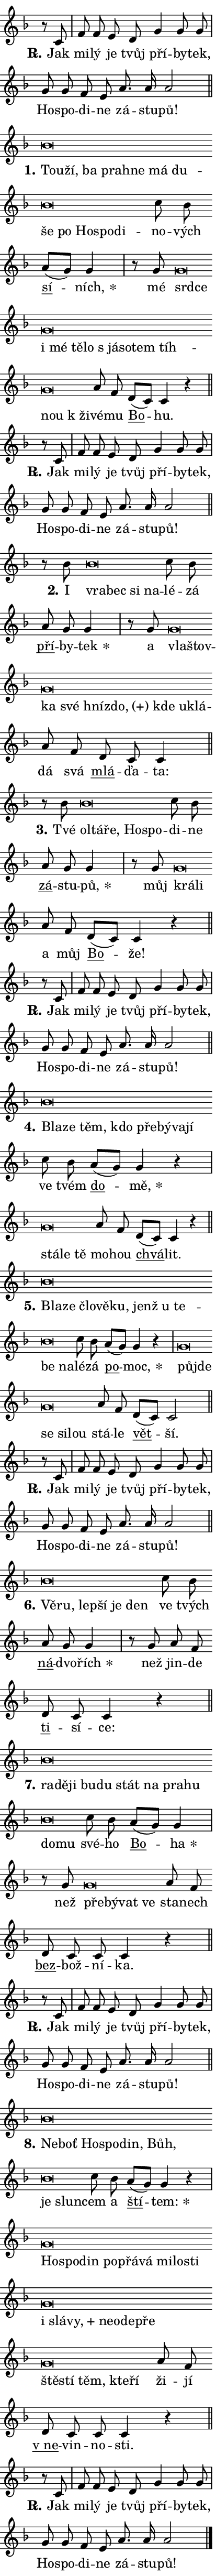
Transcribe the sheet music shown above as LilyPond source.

\version "2.24.0"
\header { tagline = "" }
\paper {
  indent = 0\cm
  top-margin = 0\cm
  right-margin = 0.13\cm % to fit lyric hyphens
  bottom-margin = 0\cm
  left-margin = 0\cm
  paper-width = 7\cm
  page-breaking = #ly:one-page-breaking
  system-system-spacing.basic-distance = #11
  score-system-spacing.basic-distance = #11
  ragged-last = ##f
}


%% Author: Thomas Morley
%% https://lists.gnu.org/archive/html/lilypond-user/2020-05/msg00002.html
#(define (line-position grob)
"Returns position of @var[grob} in current system:
   @code{'start}, if at first time-step
   @code{'end}, if at last time-step
   @code{'middle} otherwise
"
  (let* ((col (ly:item-get-column grob))
         (ln (ly:grob-object col 'left-neighbor))
         (rn (ly:grob-object col 'right-neighbor))
         (col-to-check-left (if (ly:grob? ln) ln col))
         (col-to-check-right (if (ly:grob? rn) rn col))
         (break-dir-left
           (and
             (ly:grob-property col-to-check-left 'non-musical #f)
             (ly:item-break-dir col-to-check-left)))
         (break-dir-right
           (and
             (ly:grob-property col-to-check-right 'non-musical #f)
             (ly:item-break-dir col-to-check-right))))
        (cond ((eqv? 1 break-dir-left) 'start)
              ((eqv? -1 break-dir-right) 'end)
              (else 'middle))))

#(define (tranparent-at-line-position vctor)
  (lambda (grob)
  "Relying on @code{line-position} select the relevant enry from @var{vctor}.
Used to determine transparency,"
    (case (line-position grob)
      ((end) (not (vector-ref vctor 0)))
      ((middle) (not (vector-ref vctor 1)))
      ((start) (not (vector-ref vctor 2))))))

noteHeadBreakVisibility =
#(define-music-function (break-visibility)(vector?)
"Makes @code{NoteHead}s transparent relying on @var{break-visibility}"
#{
  \override NoteHead.transparent =
    #(tranparent-at-line-position break-visibility)
#})

#(define delete-ledgers-for-transparent-note-heads
  (lambda (grob)
    "Reads whether a @code{NoteHead} is transparent.
If so this @code{NoteHead} is removed from @code{'note-heads} from
@var{grob}, which is supposed to be @code{LedgerLineSpanner}.
As a result ledgers are not printed for this @code{NoteHead}"
    (let* ((nhds-array (ly:grob-object grob 'note-heads))
           (nhds-list
             (if (ly:grob-array? nhds-array)
                 (ly:grob-array->list nhds-array)
                 '()))
           ;; Relies on the transparent-property being done before
           ;; Staff.LedgerLineSpanner.after-line-breaking is executed.
           ;; This is fragile ...
           (to-keep
             (remove
               (lambda (nhd)
                 (ly:grob-property nhd 'transparent #f))
               nhds-list)))
      ;; TODO find a better method to iterate over grob-arrays, similiar
      ;; to filter/remove etc for lists
      ;; For now rebuilt from scratch
      (set! (ly:grob-object grob 'note-heads)  '())
      (for-each
        (lambda (nhd)
          (ly:pointer-group-interface::add-grob grob 'note-heads nhd))
        to-keep))))

squashNotes = {
  \override NoteHead.X-extent = #'(-0.2 . 0.2)
  \override NoteHead.Y-extent = #'(-0.75 . 0)
  \override NoteHead.stencil =
    #(lambda (grob)
       (let ((pos (ly:grob-property grob 'staff-position)))
         (begin
           (if (< pos -7) (display "ERROR: Lower brevis then expected\n") (display "OK: Expected brevis position\n"))
           (if (<= pos -6) ly:text-interface::print ly:note-head::print))))
}
unSquashNotes = {
  \revert NoteHead.X-extent
  \revert NoteHead.Y-extent
  \revert NoteHead.stencil
}

hideNotes = \noteHeadBreakVisibility #begin-of-line-visible
unHideNotes = \noteHeadBreakVisibility #all-visible

% work-around for resetting accidentals
% https://lilypond.org/doc/v2.23/Documentation/notation/displaying-rhythms#unmetered-music
cadenzaMeasure = {
  \cadenzaOff
  \partial 1024 s1024
  \cadenzaOn
}

#(define-markup-command (accent layout props text) (markup?)
  "Underline accented syllable"
  (interpret-markup layout props
    #{\markup \override #'(offset . 4.3) \underline { #text }#}))

responsum = \markup \concat {
  "R" \hspace #-1.05 \path #0.1 #'((moveto 0 0.07) (lineto 0.9 0.8)) \hspace #0.05 "."
}

spaceSize = #0.6828661417322834 % exact space size for TeX Gyre Schola

\layout {
  \context {
    \Staff
    \remove "Time_signature_engraver"
    \override LedgerLineSpanner.after-line-breaking = #delete-ledgers-for-transparent-note-heads
  }
  \context {
    \Lyrics {
      \override LyricSpace.minimum-distance = \spaceSize
      \override LyricText.font-name = #"TeX Gyre Schola"
      \override LyricText.font-size = 1
      \override StanzaNumber.font-name = #"TeX Gyre Schola Bold"
      \override StanzaNumber.font-size = 1
    }
  }
  \context {
    \Score 
    \override NoteHead.text =
      #(lambda (grob) 
        (let ((pos (ly:grob-property grob 'staff-position)))
          #{\markup {
            \combine
              \halign #-0.55 \raise #(if (= pos -6) 0 0.5) \override #'(thickness . 2) \draw-line #'(3.2 . 0)
              \musicglyph "noteheads.sM1"
          }#}))
  }
}

% magnetic-lyrics.ily
%
%   written by
%     Jean Abou Samra <jean@abou-samra.fr>
%     Werner Lemberg <wl@gnu.org>
%
%   adapted by
%     Jiri Hon <jiri.hon@gmail.com>
%
% Version 2022-Apr-15

% https://www.mail-archive.com/lilypond-user@gnu.org/msg149350.html

#(define (Left_hyphen_pointer_engraver context)
   "Collect syllable-hyphen-syllable occurrences in lyrics and store
them in properties.  This engraver only looks to the left.  For
example, if the lyrics input is @code{foo -- bar}, it does the
following.

@itemize @bullet
@item
Set the @code{text} property of the @code{LyricHyphen} grob between
@q{foo} and @q{bar} to @code{foo}.

@item
Set the @code{left-hyphen} property of the @code{LyricText} grob with
text @q{foo} to the @code{LyricHyphen} grob between @q{foo} and
@q{bar}.
@end itemize

Use this auxiliary engraver in combination with the
@code{lyric-@/text::@/apply-@/magnetic-@/offset!} hook."
   (let ((hyphen #f)
         (text #f))
     (make-engraver
      (acknowledgers
       ((lyric-syllable-interface engraver grob source-engraver)
        (set! text grob)))
      (end-acknowledgers
       ((lyric-hyphen-interface engraver grob source-engraver)
        ;(when (not (grob::has-interface grob 'lyric-space-interface))
          (set! hyphen grob)));)
      ((stop-translation-timestep engraver)
       (when (and text hyphen)
         (ly:grob-set-object! text 'left-hyphen hyphen))
       (set! text #f)
       (set! hyphen #f)))))

#(define (lyric-text::apply-magnetic-offset! grob)
   "If the space between two syllables is less than the value in
property @code{LyricText@/.details@/.squash-threshold}, move the right
syllable to the left so that it gets concatenated with the left
syllable.

Use this function as a hook for
@code{LyricText@/.after-@/line-@/breaking} if the
@code{Left_@/hyphen_@/pointer_@/engraver} is active."
   (let ((hyphen (ly:grob-object grob 'left-hyphen #f)))
     (when hyphen
       (let ((left-text (ly:spanner-bound hyphen LEFT)))
         (when (grob::has-interface left-text 'lyric-syllable-interface)
           (let* ((common (ly:grob-common-refpoint grob left-text X))
                  (this-x-ext (ly:grob-extent grob common X))
                  (left-x-ext
                   (begin
                     ;; Trigger magnetism for left-text.
                     (ly:grob-property left-text 'after-line-breaking)
                     (ly:grob-extent left-text common X)))
                  ;; `delta` is the gap width between two syllables.
                  (delta (- (interval-start this-x-ext)
                            (interval-end left-x-ext)))
                  (details (ly:grob-property grob 'details))
                  (threshold (assoc-get 'squash-threshold details 0.2)))
             (when (< delta threshold)
               (let* (;; We have to manipulate the input text so that
                      ;; ligatures crossing syllable boundaries are not
                      ;; disabled.  For languages based on the Latin
                      ;; script this is essentially a beautification.
                      ;; However, for non-Western scripts it can be a
                      ;; necessity.
                      (lt (ly:grob-property left-text 'text))
                      (rt (ly:grob-property grob 'text))
                      (is-space (grob::has-interface hyphen 'lyric-space-interface))
                      (space (if is-space " " ""))
                      (extra-delta (if is-space spaceSize 0))
                      ;; Append new syllable.
                      (ltrt-space (if (and (string? lt) (string? rt))
                                (string-append lt space rt)
                                (make-concat-markup (list lt space rt))))
                      ;; Right-align `ltrt` to the right side.
                      (ltrt-space-markup (grob-interpret-markup
                               grob
                               (make-translate-markup
                                (cons (interval-length this-x-ext) 0)
                                (make-right-align-markup ltrt-space)))))
                 (begin
                   ;; Don't print `left-text`.
                   (ly:grob-set-property! left-text 'stencil #f)
                   ;; Set text and stencil (which holds all collected
                   ;; syllables so far) and shift it to the left.
                   (ly:grob-set-property! grob 'text ltrt-space)
                   (ly:grob-set-property! grob 'stencil ltrt-space-markup)
                   (ly:grob-translate-axis! grob (- (- delta extra-delta)) X))))))))))


#(define (lyric-hyphen::displace-bounds-first grob)
   ;; Make very sure this callback isn't triggered too early.
   (let ((left (ly:spanner-bound grob LEFT))
         (right (ly:spanner-bound grob RIGHT)))
     (ly:grob-property left 'after-line-breaking)
     (ly:grob-property right 'after-line-breaking)
     (ly:lyric-hyphen::print grob)))

squashThreshold = #0.4

\layout {
  \context {
    \Lyrics
    \consists #Left_hyphen_pointer_engraver
    \override LyricText.after-line-breaking =
      #lyric-text::apply-magnetic-offset!
    \override LyricHyphen.stencil = #lyric-hyphen::displace-bounds-first
    \override LyricText.details.squash-threshold = \squashThreshold
    \override LyricHyphen.minimum-distance = 0
    \override LyricHyphen.minimum-length = \squashThreshold
  }
}

squashText = \override LyricText.details.squash-threshold = 9999
unSquashText = \override LyricText.details.squash-threshold = \squashThreshold

leftText = \override LyricText.self-alignment-X = #LEFT
unLeftText = \revert LyricText.self-alignment-X

starOffset = #(lambda (grob) 
                (let ((x_offset (ly:self-alignment-interface::aligned-on-x-parent grob)))
                  (if (= x_offset 0) 0 (+ x_offset 1.2))))

star = #(define-music-function (syllable)(string?)
"Append star separator at the end of a syllable"
#{
  \once \override LyricText.X-offset = #starOffset
  \lyricmode { \markup {
    #syllable
    \override #'((font-name . "TeX Gyre Schola Bold")) \hspace #0.2 \lower #0.65 \larger "*"
  } }
#})

starAccent = #(define-music-function (syllable)(string?)
"Append star separator at the end of a syllable and make accent"
#{
  \once \override LyricText.X-offset = #starOffset
  \lyricmode { \markup {
    \accent #syllable
    \override #'((font-name . "TeX Gyre Schola Bold")) \hspace #0.2 \lower #0.65 \larger "*"
  } }
#})

breath = #(define-music-function (syllable)(string?)
"Append breathing indicator at the end of a syllable"
#{
  \lyricmode { \markup { #syllable "+" } }
#})

optionalBreath = #(define-music-function (syllable)(string?)
"Append optional breathing indicator at the end of a syllable"
#{
  \lyricmode { \markup { #syllable "(+)" } }
#})


\score {
    <<
        \new Voice = "melody" { \cadenzaOn \key f \major \relative { r8 c' \cadenzaMeasure \bar "|" f f e d \bar "" g4 g8 g \cadenzaMeasure \bar "|" g g f e \bar "" a8. a16 a2 \cadenzaMeasure \bar "||" \break } }
        \new Lyrics \lyricsto "melody" { \lyricmode { \set stanza = \responsum
Jak mi -- lý je tvůj pří -- by -- tek, Ho -- spo -- di -- ne zá -- stu -- pů! } }
    >>
    \layout {}
}

\score {
    <<
        \new Voice = "melody" { \cadenzaOn \key f \major \relative { \squashNotes bes'\breve*1/16 \hideNotes \breve*1/16 \bar "" \breve*1/16 \bar "" \breve*1/16 \bar "" \breve*1/16 \bar "" \breve*1/16 \bar "" \breve*1/16 \bar "" \breve*1/16 \bar "" \breve*1/16 \bar "" \breve*1/16 \bar "" \breve*1/16 \breve*1/16 \bar "" \unHideNotes \unSquashNotes c8 bes \bar "" a[( g)] g4 \cadenzaMeasure \bar "|" r8 g8 \squashNotes g\breve*1/16 \hideNotes \breve*1/16 \bar "" \breve*1/16 \bar "" \breve*1/16 \bar "" \breve*1/16 \bar "" \breve*1/16 \bar "" \breve*1/16 \bar "" \breve*1/16 \bar "" \breve*1/16 \bar "" \breve*1/16 \bar "" \breve*1/16 \breve*1/16 \bar "" \unHideNotes \unSquashNotes a8 f \bar "" d[( c)] c4 r \cadenzaMeasure \bar "||" \break } }
        \new Lyrics \lyricsto "melody" { \lyricmode { \set stanza = "1."
\leftText Tou -- \squashText ží, ba pra -- hne má du -- še po Ho -- spo -- di -- \unLeftText \unSquashText no -- vých \markup \accent sí -- \star ních, mé \leftText srd -- \squashText ce i mé tě -- lo "s já" -- so -- tem tíh -- nou "k ži" -- \unLeftText \unSquashText vé -- mu \markup \accent Bo -- hu. } }
    >>
    \layout {}
}

\score {
    <<
        \new Voice = "melody" { \cadenzaOn \key f \major \relative { r8 c' \cadenzaMeasure \bar "|" f f e d \bar "" g4 g8 g \cadenzaMeasure \bar "|" g g f e \bar "" a8. a16 a2 \cadenzaMeasure \bar "||" \break } }
        \new Lyrics \lyricsto "melody" { \lyricmode { \set stanza = \responsum
Jak mi -- lý je tvůj pří -- by -- tek, Ho -- spo -- di -- ne zá -- stu -- pů! } }
    >>
    \layout {}
}

\score {
    <<
        \new Voice = "melody" { \cadenzaOn \key f \major \relative { r8 bes'8 \squashNotes bes\breve*1/16 \hideNotes \breve*1/16 \bar "" \breve*1/16 \breve*1/16 \bar "" \unHideNotes \unSquashNotes c8 bes \bar "" a g g4 \cadenzaMeasure \bar "|" r8 g8 \squashNotes g\breve*1/16 \hideNotes \breve*1/16 \bar "" \breve*1/16 \bar "" \breve*1/16 \bar "" \breve*1/16 \bar "" \breve*1/16 \bar "" \breve*1/16 \bar "" \breve*1/16 \breve*1/16 \bar "" \unHideNotes \unSquashNotes a8 f \bar "" d c c4 \cadenzaMeasure \bar "||" \break } }
        \new Lyrics \lyricsto "melody" { \lyricmode { \set stanza = "2."
I \leftText vra -- \squashText bec si na -- \unLeftText \unSquashText lé -- zá \markup \accent pří -- by -- \star tek a \leftText vla -- \squashText štov -- ka své hníz -- \optionalBreath do, kde u -- klá -- \unLeftText \unSquashText dá svá \markup \accent mlá -- ďa -- ta: } }
    >>
    \layout {}
}

\score {
    <<
        \new Voice = "melody" { \cadenzaOn \key f \major \relative { r8 bes'8 \squashNotes bes\breve*1/16 \hideNotes \breve*1/16 \bar "" \breve*1/16 \bar "" \breve*1/16 \breve*1/16 \bar "" \unHideNotes \unSquashNotes c8 bes \bar "" a g g4 \cadenzaMeasure \bar "|" r8 g8 \squashNotes g\breve*1/16 \hideNotes \breve*1/16 \bar "" \unHideNotes \unSquashNotes a8 f \bar "" d[( c)] c4 r \cadenzaMeasure \bar "||" \break } }
        \new Lyrics \lyricsto "melody" { \lyricmode { \set stanza = "3."
Tvé \leftText ol -- \squashText tá -- ře, Ho -- spo -- \unLeftText \unSquashText di -- ne \markup \accent zá -- stu -- \star pů, můj \leftText krá -- \squashText li \unLeftText \unSquashText a můj \markup \accent Bo -- že! } }
    >>
    \layout {}
}

\score {
    <<
        \new Voice = "melody" { \cadenzaOn \key f \major \relative { r8 c' \cadenzaMeasure \bar "|" f f e d \bar "" g4 g8 g \cadenzaMeasure \bar "|" g g f e \bar "" a8. a16 a2 \cadenzaMeasure \bar "||" \break } }
        \new Lyrics \lyricsto "melody" { \lyricmode { \set stanza = \responsum
Jak mi -- lý je tvůj pří -- by -- tek, Ho -- spo -- di -- ne zá -- stu -- pů! } }
    >>
    \layout {}
}

\score {
    <<
        \new Voice = "melody" { \cadenzaOn \key f \major \relative { \squashNotes bes'\breve*1/16 \hideNotes \breve*1/16 \bar "" \breve*1/16 \bar "" \breve*1/16 \bar "" \breve*1/16 \bar "" \breve*1/16 \bar "" \breve*1/16 \breve*1/16 \bar "" \unHideNotes \unSquashNotes c8 bes \bar "" a[( g)] g4 r \cadenzaMeasure \bar "|" \squashNotes g\breve*1/16 \hideNotes \breve*1/16 \breve*1/16 \bar "" \unHideNotes \unSquashNotes a8 f \bar "" d[( c)] c4 r \cadenzaMeasure \bar "||" \break } }
        \new Lyrics \lyricsto "melody" { \lyricmode { \set stanza = "4."
\leftText Bla -- \squashText ze těm, kdo pře -- bý -- va -- jí \unLeftText \unSquashText ve tvém \markup \accent do -- \star mě, \leftText stá -- \squashText le tě \unLeftText \unSquashText mo -- hou \markup \accent chvá -- lit. } }
    >>
    \layout {}
}

\score {
    <<
        \new Voice = "melody" { \cadenzaOn \key f \major \relative { \squashNotes bes'\breve*1/16 \hideNotes \breve*1/16 \bar "" \breve*1/16 \bar "" \breve*1/16 \bar "" \breve*1/16 \bar "" \breve*1/16 \bar "" \breve*1/16 \bar "" \breve*1/16 \bar "" \breve*1/16 \breve*1/16 \bar "" \unHideNotes \unSquashNotes c8 bes \bar "" a[( g)] g4 r \cadenzaMeasure \bar "|" \squashNotes g\breve*1/16 \hideNotes \breve*1/16 \bar "" \breve*1/16 \bar "" \breve*1/16 \breve*1/16 \bar "" \unHideNotes \unSquashNotes a8 f \bar "" d[( c)] c2 \cadenzaMeasure \bar "||" \break } }
        \new Lyrics \lyricsto "melody" { \lyricmode { \set stanza = "5."
\leftText Bla -- \squashText ze člo -- vě -- ku, jenž u te -- be na -- \unLeftText \unSquashText lé -- zá \markup \accent po -- \star moc, \leftText půj -- \squashText de se si -- lou \unLeftText \unSquashText stá -- le \markup \accent vět -- ší. } }
    >>
    \layout {}
}

\score {
    <<
        \new Voice = "melody" { \cadenzaOn \key f \major \relative { r8 c' \cadenzaMeasure \bar "|" f f e d \bar "" g4 g8 g \cadenzaMeasure \bar "|" g g f e \bar "" a8. a16 a2 \cadenzaMeasure \bar "||" \break } }
        \new Lyrics \lyricsto "melody" { \lyricmode { \set stanza = \responsum
Jak mi -- lý je tvůj pří -- by -- tek, Ho -- spo -- di -- ne zá -- stu -- pů! } }
    >>
    \layout {}
}

\score {
    <<
        \new Voice = "melody" { \cadenzaOn \key f \major \relative { \squashNotes bes'\breve*1/16 \hideNotes \breve*1/16 \bar "" \breve*1/16 \bar "" \breve*1/16 \bar "" \breve*1/16 \breve*1/16 \bar "" \unHideNotes \unSquashNotes c8 bes \bar "" a g g4 \cadenzaMeasure \bar "|" r8 g8 a8 f \bar "" d c c4 r \cadenzaMeasure \bar "||" \break } }
        \new Lyrics \lyricsto "melody" { \lyricmode { \set stanza = "6."
\leftText Vě -- \squashText ru, lep -- ší je den \unLeftText \unSquashText ve tvých \markup \accent ná -- dvo -- \star řích než jin -- de \markup \accent ti -- sí -- ce: } }
    >>
    \layout {}
}

\score {
    <<
        \new Voice = "melody" { \cadenzaOn \key f \major \relative { \squashNotes bes'\breve*1/16 \hideNotes \breve*1/16 \bar "" \breve*1/16 \bar "" \breve*1/16 \bar "" \breve*1/16 \bar "" \breve*1/16 \bar "" \breve*1/16 \bar "" \breve*1/16 \bar "" \breve*1/16 \bar "" \breve*1/16 \breve*1/16 \bar "" \unHideNotes \unSquashNotes c8 bes \bar "" a[( g)] g4 \cadenzaMeasure \bar "|" r8 g8 \squashNotes g\breve*1/16 \hideNotes \breve*1/16 \bar "" \breve*1/16 \breve*1/16 \bar "" \unHideNotes \unSquashNotes a8 f \bar "" d c c c4 r \cadenzaMeasure \bar "||" \break } }
        \new Lyrics \lyricsto "melody" { \lyricmode { \set stanza = "7."
\leftText ra -- \squashText dě -- ji bu -- du stát na pra -- hu do -- mu \unLeftText \unSquashText své -- ho \markup \accent Bo -- \star ha než \leftText pře -- \squashText bý -- vat ve \unLeftText \unSquashText sta -- nech \markup \accent bez -- bož -- ní -- ka. } }
    >>
    \layout {}
}

\score {
    <<
        \new Voice = "melody" { \cadenzaOn \key f \major \relative { r8 c' \cadenzaMeasure \bar "|" f f e d \bar "" g4 g8 g \cadenzaMeasure \bar "|" g g f e \bar "" a8. a16 a2 \cadenzaMeasure \bar "||" \break } }
        \new Lyrics \lyricsto "melody" { \lyricmode { \set stanza = \responsum
Jak mi -- lý je tvůj pří -- by -- tek, Ho -- spo -- di -- ne zá -- stu -- pů! } }
    >>
    \layout {}
}

\score {
    <<
        \new Voice = "melody" { \cadenzaOn \key f \major \relative { \squashNotes bes'\breve*1/16 \hideNotes \breve*1/16 \bar "" \breve*1/16 \bar "" \breve*1/16 \bar "" \breve*1/16 \bar "" \breve*1/16 \bar "" \breve*1/16 \breve*1/16 \bar "" \unHideNotes \unSquashNotes c8 bes \bar "" a[( g)] g4 r \cadenzaMeasure \bar "|" \squashNotes g\breve*1/16 \hideNotes \breve*1/16 \bar "" \breve*1/16 \bar "" \breve*1/16 \bar "" \breve*1/16 \bar "" \breve*1/16 \bar "" \breve*1/16 \bar "" \breve*1/16 \bar "" \breve*1/16 \bar "" \breve*1/16 \bar "" \breve*1/16 \bar "" \breve*1/16 \bar "" \breve*1/16 \bar "" \breve*1/16 \bar "" \breve*1/16 \bar "" \breve*1/16 \bar "" \breve*1/16 \bar "" \breve*1/16 \bar "" \breve*1/16 \bar "" \breve*1/16 \breve*1/16 \bar "" \unHideNotes \unSquashNotes a8 f \bar "" d c c c4 r \cadenzaMeasure \bar "||" \break } }
        \new Lyrics \lyricsto "melody" { \lyricmode { \set stanza = "8."
\leftText Ne -- \squashText boť Ho -- spo -- din, Bůh, je slun -- \unLeftText \unSquashText cem a \markup \accent ští -- \star tem: \leftText Ho -- \squashText spo -- din po -- přá -- vá mi -- lo -- sti i slá -- \breath "vy," ne -- o -- de -- pře ště -- stí těm, kte -- ří \unLeftText \unSquashText ži -- jí \markup \accent "v ne" -- vin -- no -- sti. } }
    >>
    \layout {}
}

\score {
    <<
        \new Voice = "melody" { \cadenzaOn \key f \major \relative { r8 c' \cadenzaMeasure \bar "|" f f e d \bar "" g4 g8 g \cadenzaMeasure \bar "|" g g f e \bar "" a8. a16 a2 \cadenzaMeasure \bar "||" \break } \bar "|." }
        \new Lyrics \lyricsto "melody" { \lyricmode { \set stanza = \responsum
Jak mi -- lý je tvůj pří -- by -- tek, Ho -- spo -- di -- ne zá -- stu -- pů! } }
    >>
    \layout {}
}
